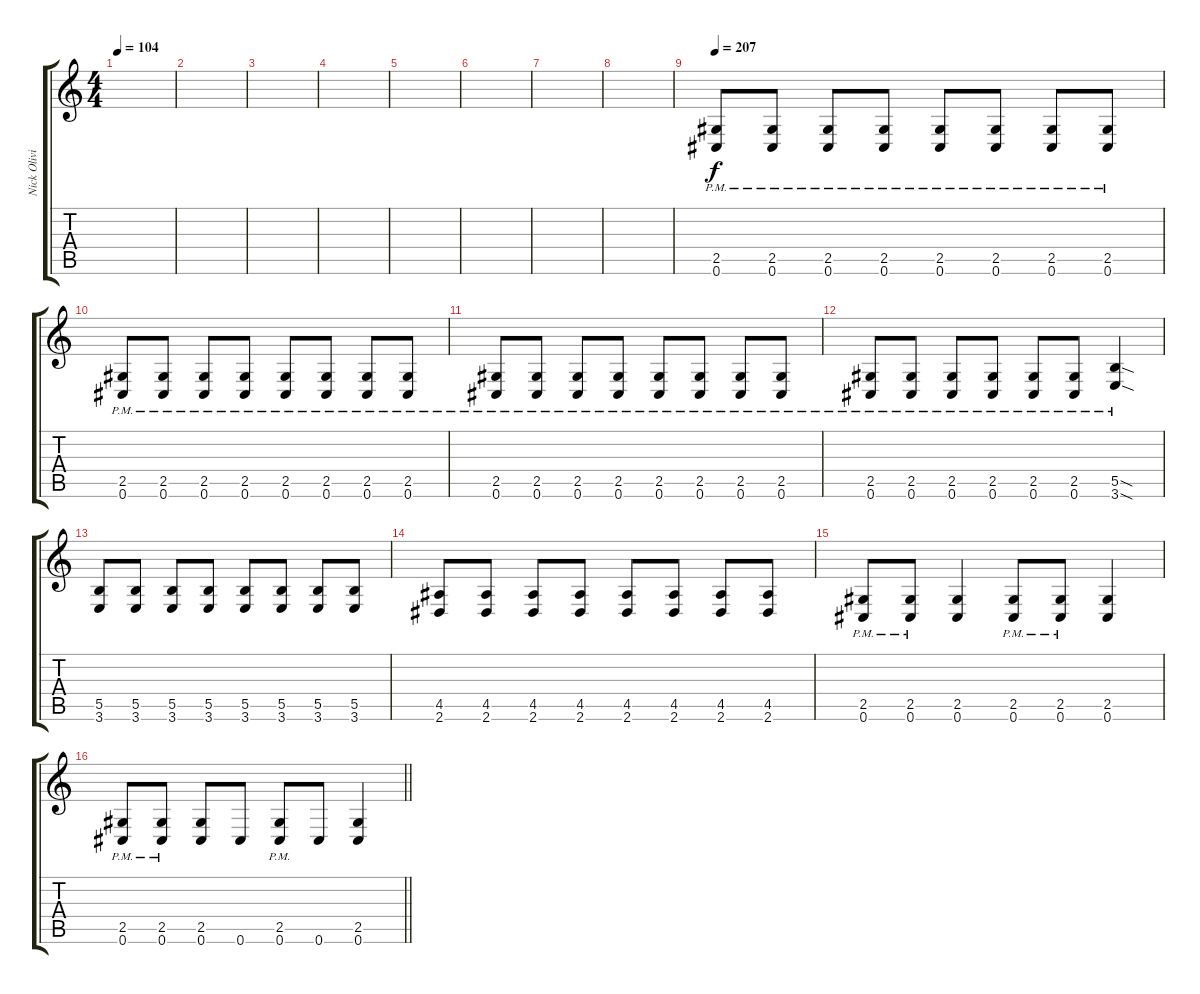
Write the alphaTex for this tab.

\track ("Nick Olivieri - Rythm Guitar" "Nick Olivi") {instrument distortionguitar}
\staff {score tabs}
\tuning (Db4 Ab3 E3 B2 Gb2 Db2) {hide}
\ts (4 4)
\tempo 104
\clef g2
\ks c
|
|
|
|
|
|
|
|
\tempo 207
(2.5{pm} 0.6{pm}).8 (2.5{pm} 0.6{pm}).8 (2.5{pm} 0.6{pm}).8 (2.5{pm} 0.6{pm}).8 (2.5{pm} 0.6{pm}).8 (2.5{pm} 0.6{pm}).8 (2.5{pm} 0.6{pm}).8 (2.5{pm} 0.6{pm}).8 |
(2.5{pm} 0.6{pm}).8 (2.5{pm} 0.6{pm}).8 (2.5{pm} 0.6{pm}).8 (2.5{pm} 0.6{pm}).8 (2.5{pm} 0.6{pm}).8 (2.5{pm} 0.6{pm}).8 (2.5{pm} 0.6{pm}).8 (2.5{pm} 0.6{pm}).8 |
(2.5{pm} 0.6{pm}).8 (2.5{pm} 0.6{pm}).8 (2.5{pm} 0.6{pm}).8 (2.5{pm} 0.6{pm}).8 (2.5{pm} 0.6{pm}).8 (2.5{pm} 0.6{pm}).8 (2.5{pm} 0.6{pm}).8 (2.5{pm} 0.6{pm}).8 |
(2.5{pm} 0.6{pm}).8 (2.5{pm} 0.6{pm}).8 (2.5{pm} 0.6{pm}).8 (2.5{pm} 0.6{pm}).8 (2.5{pm} 0.6{pm}).8 (2.5{pm} 0.6{pm}).8 (5.5{sod pm} 3.6{sod pm}).4 |
(5.5 3.6).8 (5.5 3.6).8 (5.5 3.6).8 (5.5 3.6).8 (5.5 3.6).8 (5.5 3.6).8 (5.5 3.6).8 (5.5 3.6).8 |
(4.5 2.6).8 (4.5 2.6).8 (4.5 2.6).8 (4.5 2.6).8 (4.5 2.6).8 (4.5 2.6).8 (4.5 2.6).8 (4.5 2.6).8 |
(2.5{pm} 0.6{pm}).8 (2.5{pm} 0.6{pm}).8 (2.5 0.6).4 (2.5{pm} 0.6{pm}).8 (2.5{pm} 0.6{pm}).8 (2.5 0.6).4 |
\barLineRight lightlight
(2.5{pm} 0.6{pm}).8 (2.5{pm} 0.6{pm}).8 (2.5 0.6).8 0.6.8 (2.5{pm} 0.6{pm}).8 0.6.8 (2.5 0.6).4
